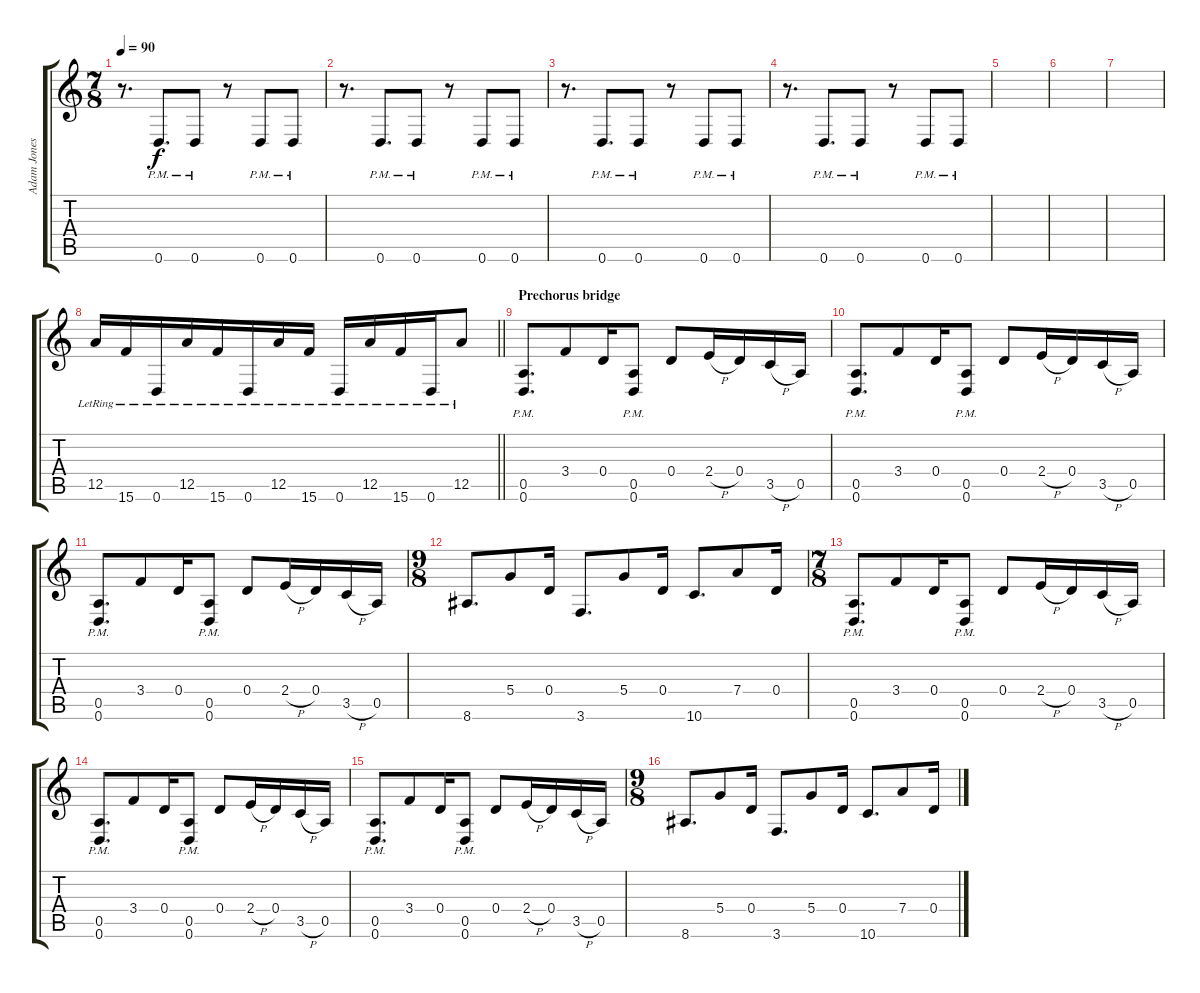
\track ("Adam Jones" "Adam Jones") {instrument distortionguitar}
\staff {score tabs}
\tuning (E4 B3 G3 D3 A2 D2) {hide}
\ts (7 8)
\tempo 90
\clef g2
\ks c
r.8{d dy f} 0.6{pm}.8{d} 0.6{pm}.8 r.8 0.6{pm}.8 0.6{pm}.8 |
r.8{d} 0.6{pm}.8{d} 0.6{pm}.8 r.8 0.6{pm}.8 0.6{pm}.8 |
r.8{d} 0.6{pm}.8{d} 0.6{pm}.8 r.8 0.6{pm}.8 0.6{pm}.8 |
r.8{d} 0.6{pm}.8{d} 0.6{pm}.8 r.8 0.6{pm}.8 0.6{pm}.8 |
|
|
|
\barLineRight lightlight
12.5{lr}.16{volume 2 instrument distortionguitar} 15.6{lr}.16{volume 13} 0.6{lr}.16 12.5{lr}.16 15.6{lr}.16 0.6{lr}.16 12.5{lr}.16 15.6{lr}.16 0.6{lr}.16 12.5{lr}.16 15.6{lr}.16 0.6{lr}.16 12.5{lr}.8 |
\section ("" "Prechorus bridge")
(0.5{pm} 0.6{pm}).8{d volume 13} 3.4.8 0.4.16 (0.5{pm} 0.6{pm}).8 0.4.8 2.4{h}.16 0.4.16 3.5{h}.16 0.5.16 |
(0.5{pm} 0.6{pm}).8{d} 3.4.8 0.4.16 (0.5{pm} 0.6{pm}).8 0.4.8 2.4{h}.16 0.4.16 3.5{h}.16 0.5.16 |
(0.5{pm} 0.6{pm}).8{d} 3.4.8 0.4.16 (0.5{pm} 0.6{pm}).8 0.4.8 2.4{h}.16 0.4.16 3.5{h}.16 0.5.16 |
\ts (9 8)
8.6.8{d} 5.4.8 0.4.16 3.6.8{d} 5.4.8 0.4.16 10.6.8{d} 7.4.8 0.4.16 |
\ts (7 8)
(0.5{pm} 0.6{pm}).8{d} 3.4.8 0.4.16 (0.5{pm} 0.6{pm}).8 0.4.8 2.4{h}.16 0.4.16 3.5{h}.16 0.5.16 |
(0.5{pm} 0.6{pm}).8{d} 3.4.8 0.4.16 (0.5{pm} 0.6{pm}).8 0.4.8 2.4{h}.16 0.4.16 3.5{h}.16 0.5.16 |
(0.5{pm} 0.6{pm}).8{d} 3.4.8 0.4.16 (0.5{pm} 0.6{pm}).8 0.4.8 2.4{h}.16 0.4.16 3.5{h}.16 0.5.16 |
\ts (9 8)
8.6.8{d} 5.4.8 0.4.16 3.6.8{d} 5.4.8 0.4.16 10.6.8{d} 7.4.8 0.4.16
